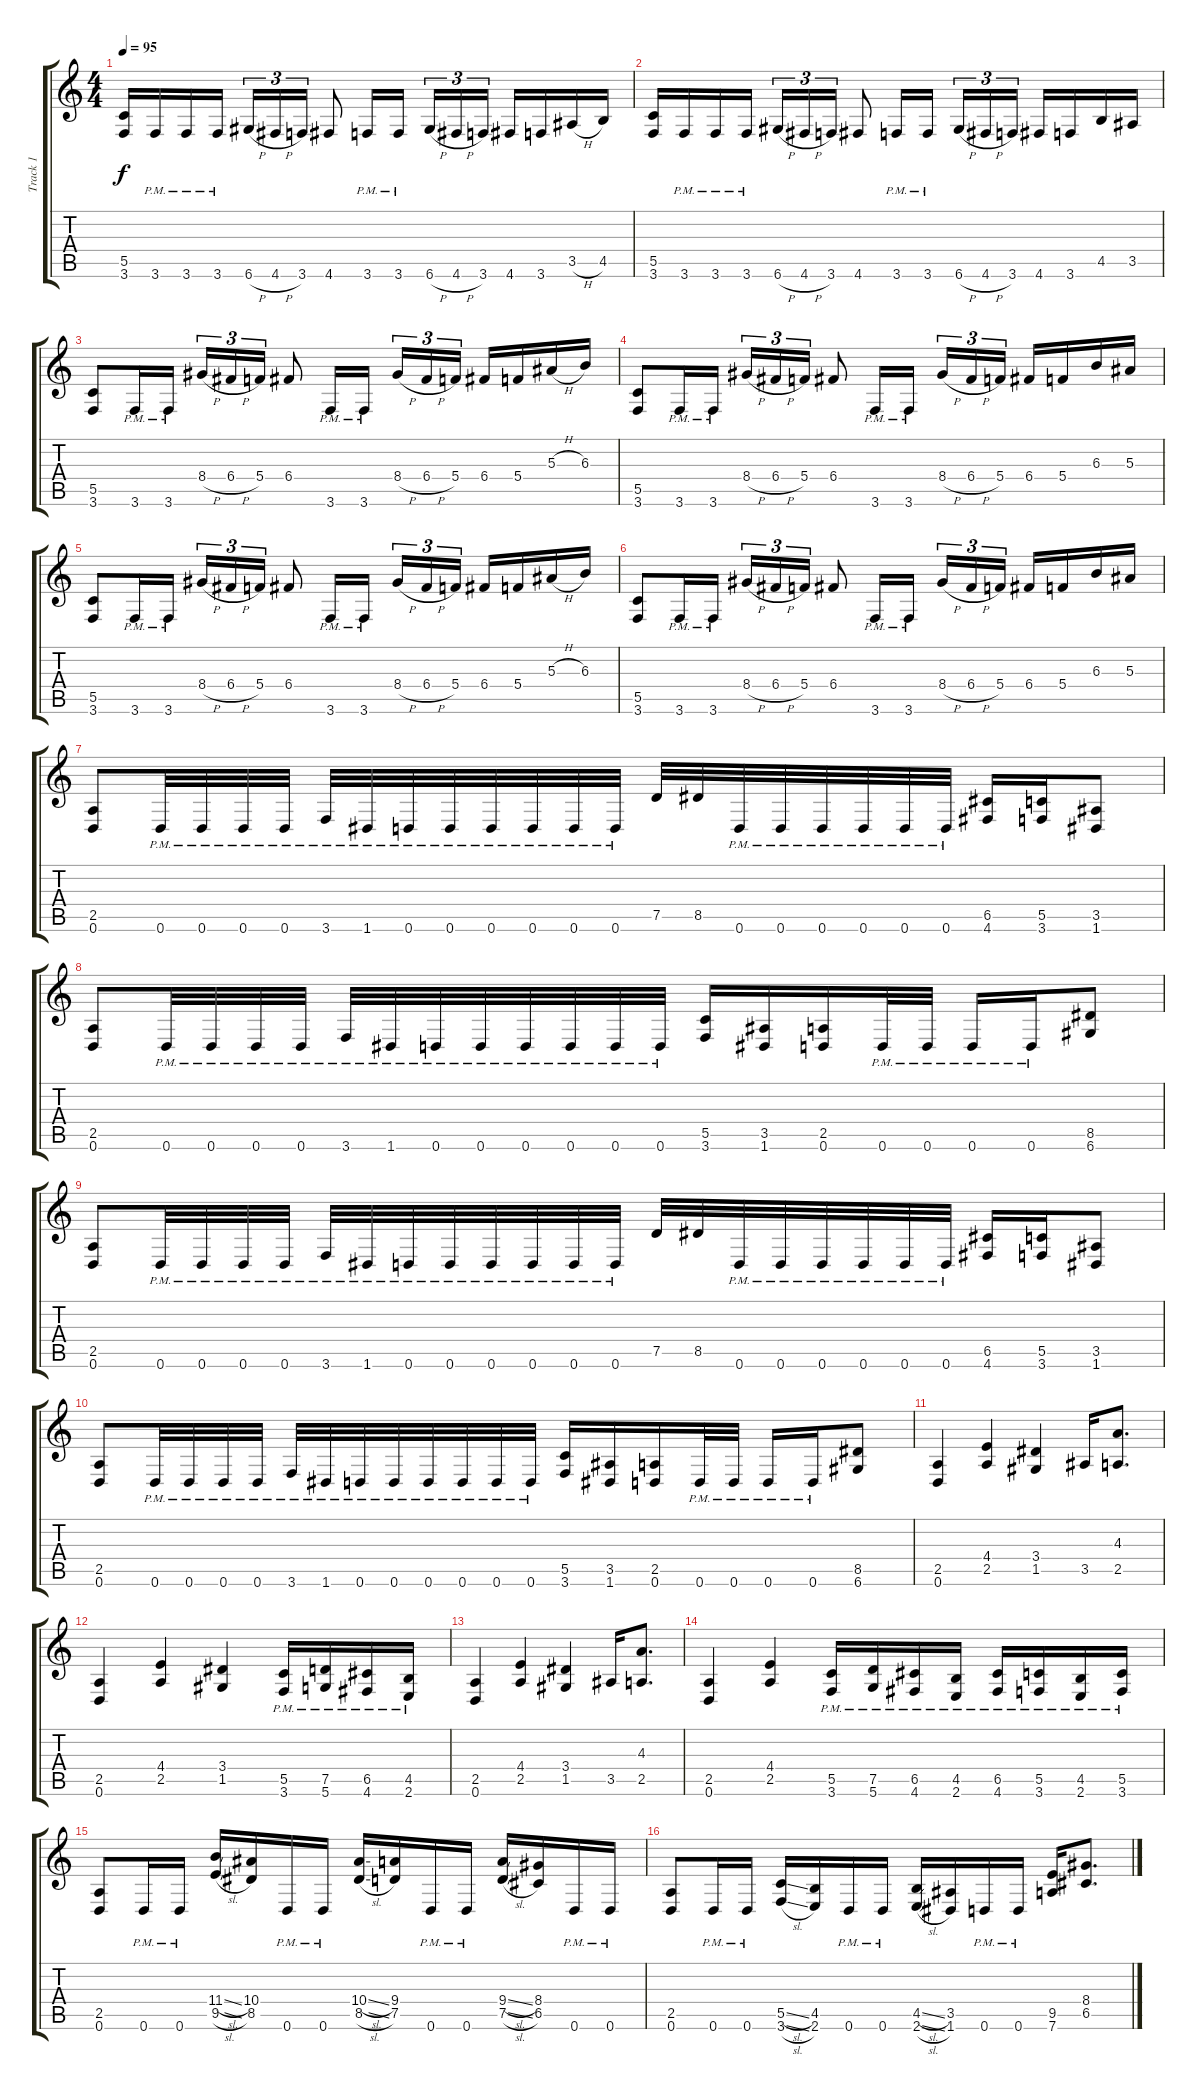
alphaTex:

\track ("Track 1" "Track 1") {instrument distortionguitar}
\staff {score tabs}
\tuning (D4 A3 F3 C3 G2 D2) {hide}
\ts (4 4)
\tempo 95
\clef g2
\ks c
(5.5 3.6).16{dy f} 3.6{pm}.16 3.6{pm}.16 3.6{pm}.16 6.6{h}.16{tu (3 2)} 4.6{h}.16{tu (3 2)} 3.6.16{tu (3 2)} 4.6.8 3.6{pm}.16 3.6{pm}.16{beam splitsecondary} 6.6{h}.16{tu (3 2)} 4.6{h}.16{tu (3 2)} 3.6.16{tu (3 2)} 4.6.16 3.6.16 3.5{h}.16 4.5.16 |
(5.5 3.6).16 3.6{pm}.16 3.6{pm}.16 3.6{pm}.16 6.6{h}.16{tu (3 2)} 4.6{h}.16{tu (3 2)} 3.6.16{tu (3 2)} 4.6.8 3.6{pm}.16 3.6{pm}.16{beam splitsecondary} 6.6{h}.16{tu (3 2)} 4.6{h}.16{tu (3 2)} 3.6.16{tu (3 2)} 4.6.16 3.6.16 4.5.16 3.5.16 |
(5.5 3.6).8 3.6{pm}.16 3.6{pm}.16 8.4{h}.16{tu (3 2)} 6.4{h}.16{tu (3 2)} 5.4.16{tu (3 2)} 6.4.8 3.6{pm}.16 3.6{pm}.16{beam splitsecondary} 8.4{h}.16{tu (3 2)} 6.4{h}.16{tu (3 2)} 5.4.16{tu (3 2)} 6.4.16 5.4.16 5.3{h}.16 6.3.16 |
(5.5 3.6).8 3.6{pm}.16 3.6{pm}.16 8.4{h}.16{tu (3 2)} 6.4{h}.16{tu (3 2)} 5.4.16{tu (3 2)} 6.4.8 3.6{pm}.16 3.6{pm}.16{beam splitsecondary} 8.4{h}.16{tu (3 2)} 6.4{h}.16{tu (3 2)} 5.4.16{tu (3 2)} 6.4.16 5.4.16 6.3.16 5.3.16 |
(5.5 3.6).8 3.6{pm}.16 3.6{pm}.16 8.4{h}.16{tu (3 2)} 6.4{h}.16{tu (3 2)} 5.4.16{tu (3 2)} 6.4.8 3.6{pm}.16 3.6{pm}.16{beam splitsecondary} 8.4{h}.16{tu (3 2)} 6.4{h}.16{tu (3 2)} 5.4.16{tu (3 2)} 6.4.16 5.4.16 5.3{h}.16 6.3.16 |
(5.5 3.6).8 3.6{pm}.16 3.6{pm}.16 8.4{h}.16{tu (3 2)} 6.4{h}.16{tu (3 2)} 5.4.16{tu (3 2)} 6.4.8 3.6{pm}.16 3.6{pm}.16{beam splitsecondary} 8.4{h}.16{tu (3 2)} 6.4{h}.16{tu (3 2)} 5.4.16{tu (3 2)} 6.4.16 5.4.16 6.3.16 5.3.16 |
(2.5 0.6).8 0.6{pm}.32 0.6{pm}.32 0.6{pm}.32 0.6{pm}.32 3.6{pm}.32 1.6{pm}.32 0.6{pm}.32 0.6{pm}.32 0.6{pm}.32 0.6{pm}.32 0.6{pm}.32 0.6{pm}.32 7.5.32 8.5.32 0.6{pm}.32 0.6{pm}.32 0.6{pm}.32 0.6{pm}.32 0.6{pm}.32 0.6{pm}.32 (6.5 4.6).16 (5.5 3.6).16 (3.5 1.6).8 |
(2.5 0.6).8 0.6{pm}.32 0.6{pm}.32 0.6{pm}.32 0.6{pm}.32 3.6{pm}.32 1.6{pm}.32 0.6{pm}.32 0.6{pm}.32 0.6{pm}.32 0.6{pm}.32 0.6{pm}.32 0.6{pm}.32 (5.5 3.6).16 (3.5 1.6).16 (2.5 0.6).16 0.6{pm}.32 0.6{pm}.32 0.6{pm}.16 0.6{pm}.16 (8.5 6.6).8 |
(2.5 0.6).8 0.6{pm}.32 0.6{pm}.32 0.6{pm}.32 0.6{pm}.32 3.6{pm}.32 1.6{pm}.32 0.6{pm}.32 0.6{pm}.32 0.6{pm}.32 0.6{pm}.32 0.6{pm}.32 0.6{pm}.32 7.5.32 8.5.32 0.6{pm}.32 0.6{pm}.32 0.6{pm}.32 0.6{pm}.32 0.6{pm}.32 0.6{pm}.32 (6.5 4.6).16 (5.5 3.6).16 (3.5 1.6).8 |
(2.5 0.6).8 0.6{pm}.32 0.6{pm}.32 0.6{pm}.32 0.6{pm}.32 3.6{pm}.32 1.6{pm}.32 0.6{pm}.32 0.6{pm}.32 0.6{pm}.32 0.6{pm}.32 0.6{pm}.32 0.6{pm}.32 (5.5 3.6).16 (3.5 1.6).16 (2.5 0.6).16 0.6{pm}.32 0.6{pm}.32 0.6{pm}.16 0.6{pm}.16 (8.5 6.6).8 |
(2.5 0.6).4{balance 8} (4.4 2.5).4 (3.4 1.5).4 3.5.16 (4.3 2.5).8{d} |
(2.5 0.6).4 (4.4 2.5).4 (3.4 1.5).4 (5.5{pm} 3.6{pm}).16 (7.5{pm} 5.6{pm}).16 (6.5{pm} 4.6{pm}).16 (4.5{pm} 2.6{pm}).16 |
(2.5 0.6).4 (4.4 2.5).4 (3.4 1.5).4 3.5.16 (4.3 2.5).8{d} |
(2.5 0.6).4 (4.4 2.5).4 (5.5{pm} 3.6{pm}).16 (7.5{pm} 5.6{pm}).16 (6.5{pm} 4.6{pm}).16 (4.5{pm} 2.6{pm}).16 (6.5{pm} 4.6{pm}).16 (5.5{pm} 3.6{pm}).16 (4.5{pm} 2.6{pm}).16 (5.5{pm} 3.6{pm}).16 |
(2.5 0.6).8 0.6{pm}.16 0.6{pm}.16 (11.4{sl} 9.5{sl}).16 (10.4 8.5).16 0.6{pm}.16 0.6{pm}.16 (10.4{sl} 8.5{sl}).16 (9.4 7.5).16 0.6{pm}.16 0.6{pm}.16 (9.4{sl} 7.5{sl}).16 (8.4 6.5).16 0.6{pm}.16 0.6{pm}.16 |
(2.5 0.6).8 0.6{pm}.16 0.6{pm}.16 (5.5{sl} 3.6{sl}).16 (4.5 2.6).16 0.6{pm}.16 0.6{pm}.16 (4.5{sl} 2.6{sl}).16 (3.5 1.6).16 0.6{pm}.16 0.6{pm}.16 (9.5 7.6).16 (8.4 6.5).8{d}
